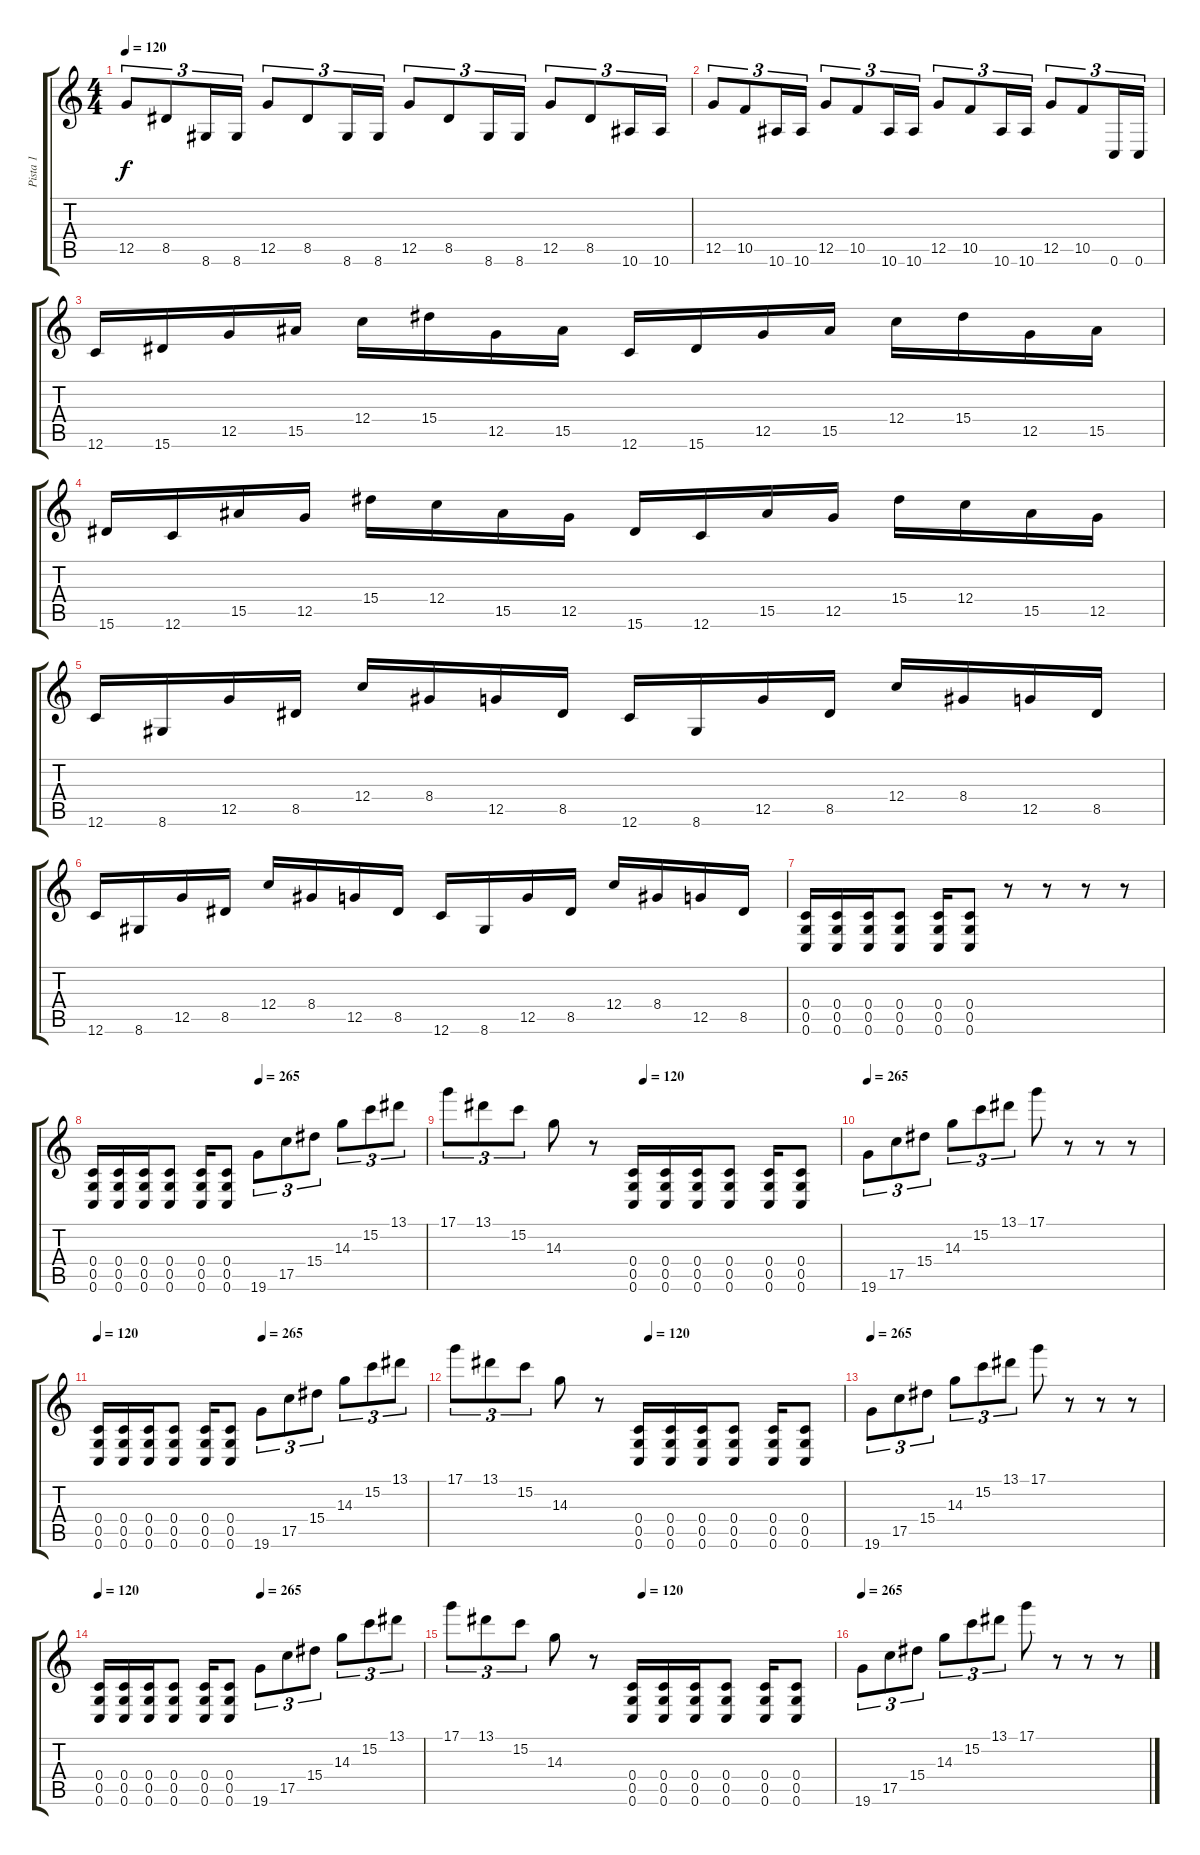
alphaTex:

\track ("Pista 1" "Pista 1") {instrument distortionguitar}
\staff {score tabs}
\tuning (D4 A3 F3 C3 G2 C2) {hide}
\ts (4 4)
\tempo 120
\clef g2
\ks c
12.5.8{tu (3 2) dy f} 8.5.8{tu (3 2)} 8.6.16{tu (3 2)} 8.6.16{tu (3 2)} 12.5.8{tu (3 2)} 8.5.8{tu (3 2)} 8.6.16{tu (3 2)} 8.6.16{tu (3 2)} 12.5.8{tu (3 2)} 8.5.8{tu (3 2)} 8.6.16{tu (3 2)} 8.6.16{tu (3 2)} 12.5.8{tu (3 2)} 8.5.8{tu (3 2)} 10.6.16{tu (3 2)} 10.6.16{tu (3 2)} |
12.5.8{tu (3 2)} 10.5.8{tu (3 2)} 10.6.16{tu (3 2)} 10.6.16{tu (3 2)} 12.5.8{tu (3 2)} 10.5.8{tu (3 2)} 10.6.16{tu (3 2)} 10.6.16{tu (3 2)} 12.5.8{tu (3 2)} 10.5.8{tu (3 2)} 10.6.16{tu (3 2)} 10.6.16{tu (3 2)} 12.5.8{tu (3 2)} 10.5.8{tu (3 2)} 0.6.16{tu (3 2)} 0.6.16{tu (3 2)} |
12.6.16 15.6.16 12.5.16 15.5.16 12.4.16 15.4.16 12.5.16 15.5.16 12.6.16 15.6.16 12.5.16 15.5.16 12.4.16 15.4.16 12.5.16 15.5.16 |
15.6.16 12.6.16 15.5.16 12.5.16 15.4.16 12.4.16 15.5.16 12.5.16 15.6.16 12.6.16 15.5.16 12.5.16 15.4.16 12.4.16 15.5.16 12.5.16 |
12.6.16 8.6.16 12.5.16 8.5.16 12.4.16 8.4.16 12.5.16 8.5.16 12.6.16 8.6.16 12.5.16 8.5.16 12.4.16 8.4.16 12.5.16 8.5.16 |
12.6.16 8.6.16 12.5.16 8.5.16 12.4.16 8.4.16 12.5.16 8.5.16 12.6.16 8.6.16 12.5.16 8.5.16 12.4.16 8.4.16 12.5.16 8.5.16 |
(0.4 0.5 0.6).16 (0.4 0.5 0.6).16 (0.4 0.5 0.6).16 (0.4 0.5 0.6).8 (0.4 0.5 0.6).16 (0.4 0.5 0.6).8 r.8 r.8 r.8 r.8 |
\tempo (265 0.5)
(0.4 0.5 0.6).16 (0.4 0.5 0.6).16 (0.4 0.5 0.6).16 (0.4 0.5 0.6).8 (0.4 0.5 0.6).16 (0.4 0.5 0.6).8 19.6.8{tu (3 2) instrument distortionguitar} 17.5.8{tu (3 2)} 15.4.8{tu (3 2)} 14.3.8{tu (3 2)} 15.2.8{tu (3 2)} 13.1.8{tu (3 2)} |
\tempo (120 0.5)
17.1.8{tu (3 2)} 13.1.8{tu (3 2)} 15.2.8{tu (3 2)} 14.3.8 r.8 (0.4 0.5 0.6).16 (0.4 0.5 0.6).16 (0.4 0.5 0.6).16 (0.4 0.5 0.6).8 (0.4 0.5 0.6).16 (0.4 0.5 0.6).8 |
\tempo 265
19.6.8{tu (3 2) instrument distortionguitar} 17.5.8{tu (3 2)} 15.4.8{tu (3 2)} 14.3.8{tu (3 2)} 15.2.8{tu (3 2)} 13.1.8{tu (3 2)} 17.1.8 r.8 r.8 r.8 |
\tempo 120
\tempo (265 0.5)
(0.4 0.5 0.6).16 (0.4 0.5 0.6).16 (0.4 0.5 0.6).16 (0.4 0.5 0.6).8 (0.4 0.5 0.6).16 (0.4 0.5 0.6).8 19.6.8{tu (3 2) instrument distortionguitar} 17.5.8{tu (3 2)} 15.4.8{tu (3 2)} 14.3.8{tu (3 2)} 15.2.8{tu (3 2)} 13.1.8{tu (3 2)} |
\tempo (120 0.5)
17.1.8{tu (3 2)} 13.1.8{tu (3 2)} 15.2.8{tu (3 2)} 14.3.8 r.8 (0.4 0.5 0.6).16 (0.4 0.5 0.6).16 (0.4 0.5 0.6).16 (0.4 0.5 0.6).8 (0.4 0.5 0.6).16 (0.4 0.5 0.6).8 |
\tempo 265
19.6.8{tu (3 2) instrument distortionguitar} 17.5.8{tu (3 2)} 15.4.8{tu (3 2)} 14.3.8{tu (3 2)} 15.2.8{tu (3 2)} 13.1.8{tu (3 2)} 17.1.8 r.8 r.8 r.8 |
\tempo 120
\tempo (265 0.5)
(0.4 0.5 0.6).16 (0.4 0.5 0.6).16 (0.4 0.5 0.6).16 (0.4 0.5 0.6).8 (0.4 0.5 0.6).16 (0.4 0.5 0.6).8 19.6.8{tu (3 2) instrument distortionguitar} 17.5.8{tu (3 2)} 15.4.8{tu (3 2)} 14.3.8{tu (3 2)} 15.2.8{tu (3 2)} 13.1.8{tu (3 2)} |
\tempo (120 0.5)
17.1.8{tu (3 2)} 13.1.8{tu (3 2)} 15.2.8{tu (3 2)} 14.3.8 r.8 (0.4 0.5 0.6).16 (0.4 0.5 0.6).16 (0.4 0.5 0.6).16 (0.4 0.5 0.6).8 (0.4 0.5 0.6).16 (0.4 0.5 0.6).8 |
\tempo 265
19.6.8{tu (3 2) instrument distortionguitar} 17.5.8{tu (3 2)} 15.4.8{tu (3 2)} 14.3.8{tu (3 2)} 15.2.8{tu (3 2)} 13.1.8{tu (3 2)} 17.1.8 r.8 r.8 r.8
